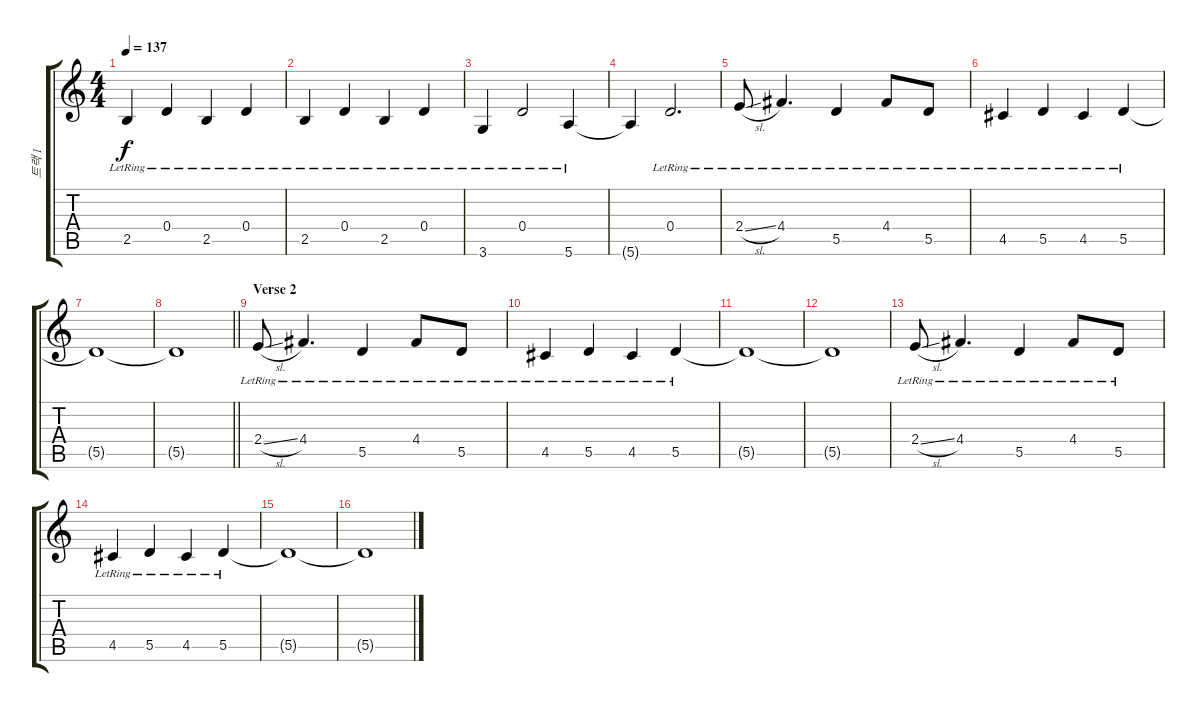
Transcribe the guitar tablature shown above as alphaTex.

\track ("트랙 1" "트랙 1") {instrument electricguitarclean}
\staff {score tabs}
\tuning (E4 B3 G3 D3 A2 E2) {hide}
\ts (4 4)
\tempo 137
\clef g2
\ks c
2.5{lr}.4{dy f} 0.4{lr}.4 2.5{lr}.4 0.4{lr}.4 |
2.5{lr}.4 0.4{lr}.4 2.5{lr}.4 0.4{lr}.4 |
3.6{lr}.4 0.4{lr}.2 5.6{lr}.4 |
5.6{t}.4 0.4{lr}.2{d} |
2.4{sl lr}.8 4.4{lr}.4{d} 5.5{lr}.4 4.4{lr}.8 5.5{lr}.8 |
4.5{lr}.4 5.5{lr}.4 4.5{lr}.4 5.5{lr}.4 |
5.5{t}.1 |
\barLineRight lightlight
5.5{t}.1 |
\section ("" "Verse 2")
2.4{sl lr}.8 4.4{lr}.4{d} 5.5{lr}.4 4.4{lr}.8 5.5{lr}.8 |
4.5{lr}.4 5.5{lr}.4 4.5{lr}.4 5.5{lr}.4 |
5.5{t}.1 |
5.5{t}.1 |
2.4{sl lr}.8 4.4{lr}.4{d} 5.5{lr}.4 4.4{lr}.8 5.5{lr}.8 |
4.5{lr}.4 5.5{lr}.4 4.5{lr}.4 5.5{lr}.4 |
5.5{t}.1 |
5.5{t}.1
